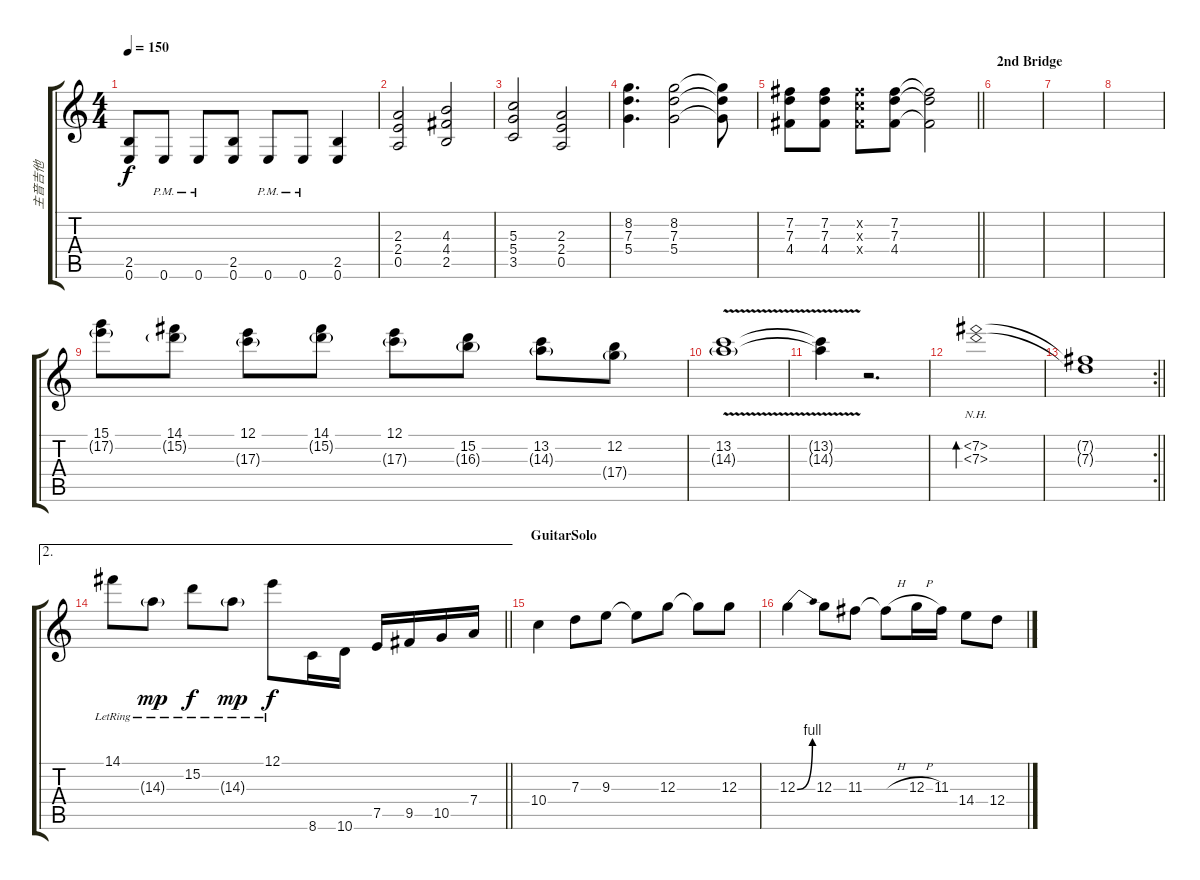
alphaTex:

\track ("主音吉他" "主音吉他") {instrument overdrivenguitar}
\staff {score tabs}
\tuning (E4 B3 G3 D3 A2 E2) {hide}
\ts (4 4)
\tempo 150
\clef g2
\ks c
(2.5 0.6).8{dy f} 0.6{pm}.8 0.6{pm}.8 (2.5 0.6).8 0.6{pm}.8 0.6{pm}.8 (2.5 0.6).4 |
(2.3 2.4 0.5).2 (4.3 4.4 2.5).2 |
(5.3 5.4 3.5).2 (2.3 2.4 0.5).2 |
(8.2 7.3 5.4).4{d} (8.2 7.3 5.4).2 (8.2{t} 7.3{t} 5.4{t}).8 |
\barLineRight lightlight
(7.2 7.3 4.4).8 (7.2 7.3 4.4).8 (7.2{x} 5.3{x} 4.4{x}).8 (7.2 7.3 4.4).8 (7.2{t} 7.3{t} 4.4{t}).2 |
\section ("" "2nd Bridge")
|
|
|
(15.1 17.2{g}).8{instrument electricguitarjazz} (14.1 15.2{g}).8 (12.1 17.3{g}).8 (14.1 15.2{g}).8 (12.1 17.3{g}).8 (15.2 16.3{g}).8 (13.2 14.3{g}).8 (12.2 17.4{g}).8 |
(13.2{v} 14.3{v g}).1 |
(13.2{t} 14.3{t}).4 r.2{d} |
(7.2{nh} 7.3{nh}).1{bd 480} |
\rc 2
\barLineRight lightlight
(7.2{t} 7.3{t}).1 |
\ae 2
\barLineRight lightlight
14.1{lr}.8 14.3{g lr}.8{dy mp} 15.2{lr}.8{dy f} 14.3{g lr}.8{dy mp} 12.1{lr}.8{dy f} 8.6.16{instrument overdrivenguitar} 10.6.16 7.5.16 9.5.16 10.5.16 7.4.16 |
\section ("" "GuitarSolo")
10.4.4 7.3.8 9.3.8 9.3{t}.8 12.3.8 12.3{t}.8 12.3.8 |
12.3{be (bend 0 0 60 4)}.4 12.3.8 11.3.8 11.3{h t}.8 12.3{h}.16 11.3.16 14.4.8 12.4.8
